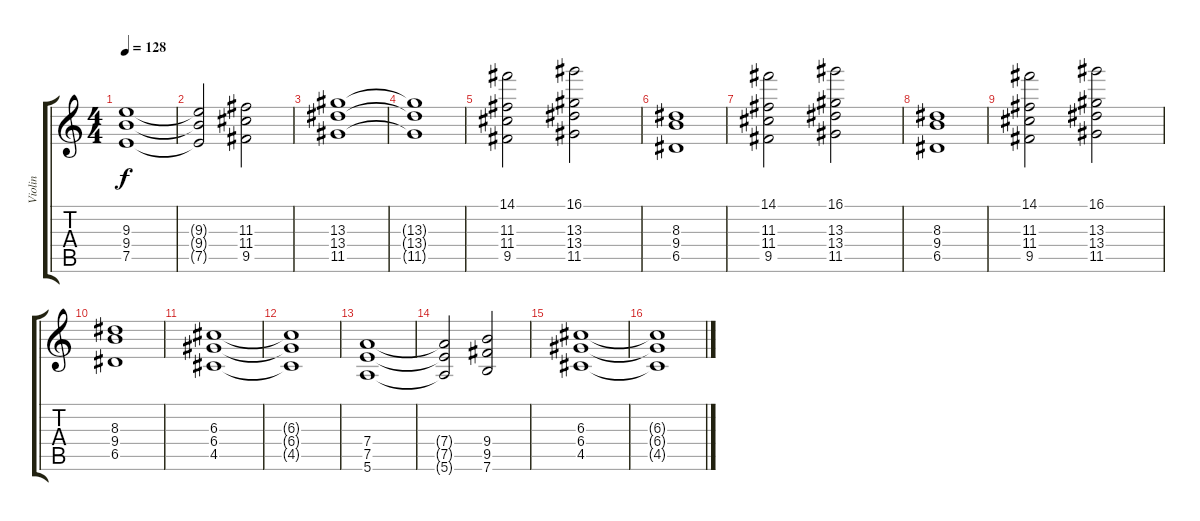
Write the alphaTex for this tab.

\track ("Violin" "Violin") {instrument stringensemble2}
\staff {score tabs}
\tuning (E5 B4 G4 D4 A3 E3) {hide}
\ts (4 4)
\tempo 128
\clef g2
\ks c
(9.3 9.4 7.5).1{dy f} |
(9.3{t} 9.4{t} 7.5{t}).2 (11.3 11.4 9.5).2 |
(13.3 13.4 11.5).1 |
(13.3{t} 13.4{t} 11.5{t}).1 |
(14.1 11.3 11.4 9.5).2 (16.1 13.3 13.4 11.5).2 |
(8.3 9.4 6.5).1 |
(14.1 11.3 11.4 9.5).2 (16.1 13.3 13.4 11.5).2 |
(8.3 9.4 6.5).1 |
(14.1 11.3 11.4 9.5).2 (16.1 13.3 13.4 11.5).2 |
(8.3 9.4 6.5).1 |
(6.3 6.4 4.5).1 |
(6.3{t} 6.4{t} 4.5{t}).1 |
(7.4 7.5 5.6).1 |
(7.4{t} 7.5{t} 5.6{t}).2 (9.4 9.5 7.6).2 |
(6.3 6.4 4.5).1 |
(6.3{t} 6.4{t} 4.5{t}).1
